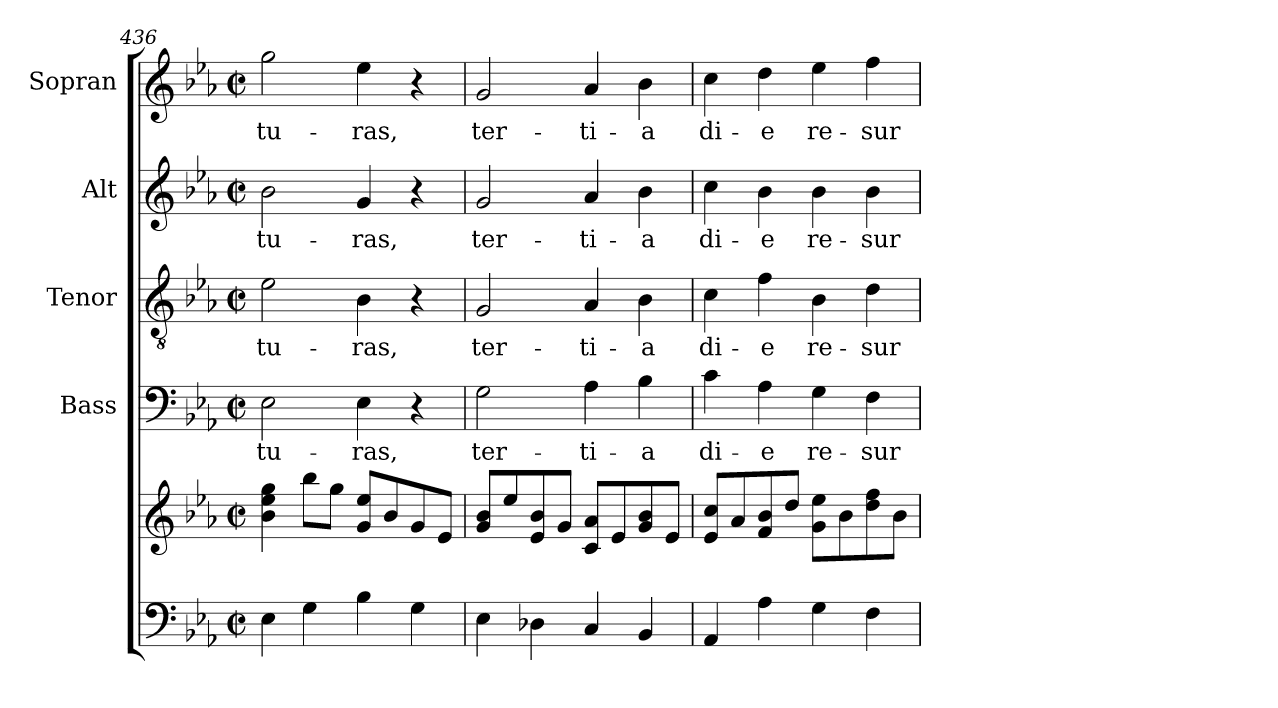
**kern	**kern	**kern	**text	**kern	**text	**kern	**text	**kern	**text
*part5	*part5	*part4	*part4	*part3	*part3	*part2	*part2	*part1	*part1
*staff6	*staff5	*staff4	*staff4	*staff3	*staff3	*staff2	*staff2	*staff1	*staff1
*	*	*I"Bass	*	*I"Tenor	*	*I"Alt	*	*I"Sopran	*
*	*	*I'B.	*	*I'T.	*	*I'A.	*	*I'S.	*
!!LO:PB:g=z
*clefF4	*clefG2	*clefF4	*	*clefGv2	*	*clefG2	*	*clefG2	*
*k[b-e-a-]	*k[b-e-a-]	*k[b-e-a-]	*	*k[b-e-a-]	*	*k[b-e-a-]	*	*k[b-e-a-]	*
*E-:	*E-:	*E-:	*	*E-:	*	*E-:	*	*E-:	*
*M2/2	*M2/2	*M2/2	*	*M2/2	*	*M2/2	*	*M2/2	*
*met(c|)	*met(c|)	*met(c|)	*	*met(c|)	*	*met(c|)	*	*met(c|)	*
=436	=436	=436	=436	=436	=436	=436	=436	=436	=436
!	!	!	!LO:LY:b	!	!LO:LY:b	!	!LO:LY:b	!	!LO:LY:b
4E-\	4b-\ 4ee-\ 4gg\	2E-\	-tu-	2e-\	-tu-	2b-\	-tu-	2gg\	-tu-
4G\	8bb-\L	.	.	.	.	.	.	.	.
.	8gg\J	.	.	.	.	.	.	.	.
!	!	!	!LO:LY:b	!	!LO:LY:b	!	!LO:LY:b	!	!LO:LY:b
4B-\	8g/ 8ee-/L	4E-\	-ras,	4B-\	-ras,	4g/	-ras,	4ee-\	-ras,
.	8b-/	.	.	.	.	.	.	.	.
4G\	8g/	4r	.	4r	.	4r	.	4r	.
.	8e-/J	.	.	.	.	.	.	.	.
=437	=437	=437	=437	=437	=437	=437	=437	=437	=437
!	!	!	!LO:LY:b	!	!LO:LY:b	!	!LO:LY:b	!	!LO:LY:b
4E-\	8g/ 8b-/L	2G\	ter-	2G/	ter-	2g/	ter-	2g/	ter-
.	8ee-/	.	.	.	.	.	.	.	.
4D-X\	8e-/ 8b-/	.	.	.	.	.	.	.	.
.	8g/J	.	.	.	.	.	.	.	.
!	!	!	!LO:LY:b	!	!LO:LY:b	!	!LO:LY:b	!	!LO:LY:b
4C/	8c/ 8a-/L	4A-\	-ti-	4A-/	-ti-	4a-/	-ti-	4a-/	-ti-
.	8e-/	.	.	.	.	.	.	.	.
!	!	!	!LO:LY:b	!	!LO:LY:b	!	!LO:LY:b	!	!LO:LY:b
4BB-/	8g/ 8b-/	4B-\	-a	4B-\	-a	4b-\	-a	4b-\	-a
.	8e-/J	.	.	.	.	.	.	.	.
=438	=438	=438	=438	=438	=438	=438	=438	=438	=438
!	!	!	!LO:LY:b	!	!LO:LY:b	!	!LO:LY:b	!	!LO:LY:b
4AA-/	8e-/ 8cc/L	4c\	di-	4c\	di-	4cc\	di-	4cc\	di-
.	8a-/	.	.	.	.	.	.	.	.
!	!	!	!LO:LY:b	!	!LO:LY:b	!	!LO:LY:b	!	!LO:LY:b
4A-\	8f/ 8b-/	4A-\	-e	4f\	-e	4b-\	-e	4dd\	-e
.	8dd/J	.	.	.	.	.	.	.	.
!	!	!	!LO:LY:b	!	!LO:LY:b	!	!LO:LY:b	!	!LO:LY:b
4G\	8g\ 8ee-\L	4G\	re-	4B-\	re-	4b-\	re-	4ee-\	re-
.	8b-\	.	.	.	.	.	.	.	.
!	!	!	!LO:LY:b	!	!LO:LY:b	!	!LO:LY:b	!	!LO:LY:b
4F\	8dd\ 8ff\	4F\	-sur-	4d\	-sur-	4b-\	-sur-	4ff\	-sur-
.	8b-\J	.	.	.	.	.	.	.	.
=	=	=	=	=	=	=	=	=	=
*-	*-	*-	*-	*-	*-	*-	*-	*-	*-
